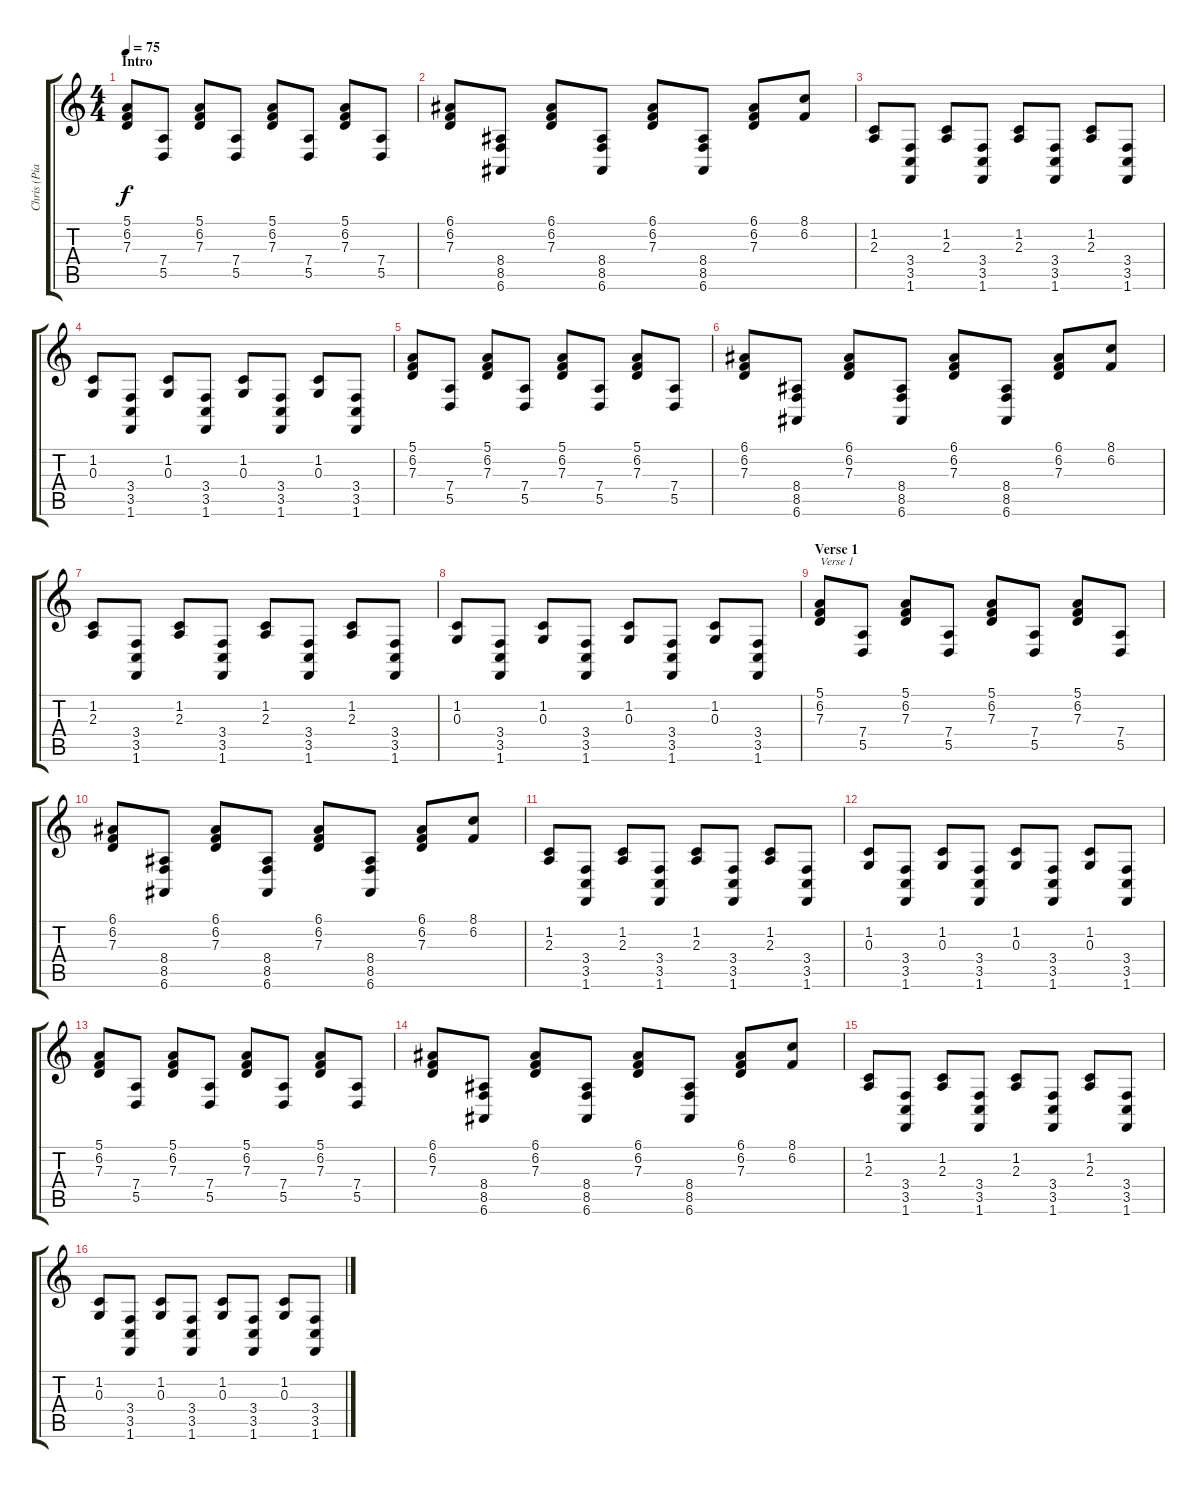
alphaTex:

\track ("Chris (Piano 2)" "Chris (Pia") {instrument acousticgrandpiano}
\staff {score tabs}
\tuning (E4 B3 G3 D3 A2 E2) {hide}
\ts (4 4)
\section ("" "Intro")
\tempo 75
\clef g2
\ks c
(5.1 6.2 7.3).8{dy f instrument acousticgrandpiano} (7.4 5.5).8 (5.1 6.2 7.3).8 (7.4 5.5).8 (5.1 6.2 7.3).8 (7.4 5.5).8 (5.1 6.2 7.3).8 (7.4 5.5).8 |
(6.1 6.2 7.3).8 (8.4 8.5 6.6).8 (6.1 6.2 7.3).8 (8.4 8.5 6.6).8 (6.1 6.2 7.3).8 (8.4 8.5 6.6).8 (6.1 6.2 7.3).8 (8.1 6.2).8 |
(1.2 2.3).8 (3.4 3.5 1.6).8 (1.2 2.3).8 (3.4 3.5 1.6).8 (1.2 2.3).8 (3.4 3.5 1.6).8 (1.2 2.3).8 (3.4 3.5 1.6).8 |
(1.2 0.3).8 (3.4 3.5 1.6).8 (1.2 0.3).8 (3.4 3.5 1.6).8 (1.2 0.3).8 (3.4 3.5 1.6).8 (1.2 0.3).8 (3.4 3.5 1.6).8 |
(5.1 6.2 7.3).8 (7.4 5.5).8 (5.1 6.2 7.3).8 (7.4 5.5).8 (5.1 6.2 7.3).8 (7.4 5.5).8 (5.1 6.2 7.3).8 (7.4 5.5).8 |
(6.1 6.2 7.3).8 (8.4 8.5 6.6).8 (6.1 6.2 7.3).8 (8.4 8.5 6.6).8 (6.1 6.2 7.3).8 (8.4 8.5 6.6).8 (6.1 6.2 7.3).8 (8.1 6.2).8 |
(1.2 2.3).8 (3.4 3.5 1.6).8 (1.2 2.3).8 (3.4 3.5 1.6).8 (1.2 2.3).8 (3.4 3.5 1.6).8 (1.2 2.3).8 (3.4 3.5 1.6).8 |
(1.2 0.3).8 (3.4 3.5 1.6).8 (1.2 0.3).8 (3.4 3.5 1.6).8 (1.2 0.3).8 (3.4 3.5 1.6).8 (1.2 0.3).8 (3.4 3.5 1.6).8 |
\section ("" "Verse 1")
(5.1 6.2 7.3).8{txt "Verse 1"} (7.4 5.5).8 (5.1 6.2 7.3).8 (7.4 5.5).8 (5.1 6.2 7.3).8 (7.4 5.5).8 (5.1 6.2 7.3).8 (7.4 5.5).8 |
(6.1 6.2 7.3).8 (8.4 8.5 6.6).8 (6.1 6.2 7.3).8 (8.4 8.5 6.6).8 (6.1 6.2 7.3).8 (8.4 8.5 6.6).8 (6.1 6.2 7.3).8 (8.1 6.2).8 |
(1.2 2.3).8 (3.4 3.5 1.6).8 (1.2 2.3).8 (3.4 3.5 1.6).8 (1.2 2.3).8 (3.4 3.5 1.6).8 (1.2 2.3).8 (3.4 3.5 1.6).8 |
(1.2 0.3).8 (3.4 3.5 1.6).8 (1.2 0.3).8 (3.4 3.5 1.6).8 (1.2 0.3).8 (3.4 3.5 1.6).8 (1.2 0.3).8 (3.4 3.5 1.6).8 |
(5.1 6.2 7.3).8 (7.4 5.5).8 (5.1 6.2 7.3).8 (7.4 5.5).8 (5.1 6.2 7.3).8 (7.4 5.5).8 (5.1 6.2 7.3).8 (7.4 5.5).8 |
(6.1 6.2 7.3).8 (8.4 8.5 6.6).8 (6.1 6.2 7.3).8 (8.4 8.5 6.6).8 (6.1 6.2 7.3).8 (8.4 8.5 6.6).8 (6.1 6.2 7.3).8 (8.1 6.2).8 |
(1.2 2.3).8 (3.4 3.5 1.6).8 (1.2 2.3).8 (3.4 3.5 1.6).8 (1.2 2.3).8 (3.4 3.5 1.6).8 (1.2 2.3).8 (3.4 3.5 1.6).8 |
(1.2 0.3).8 (3.4 3.5 1.6).8 (1.2 0.3).8 (3.4 3.5 1.6).8 (1.2 0.3).8 (3.4 3.5 1.6).8 (1.2 0.3).8 (3.4 3.5 1.6).8
